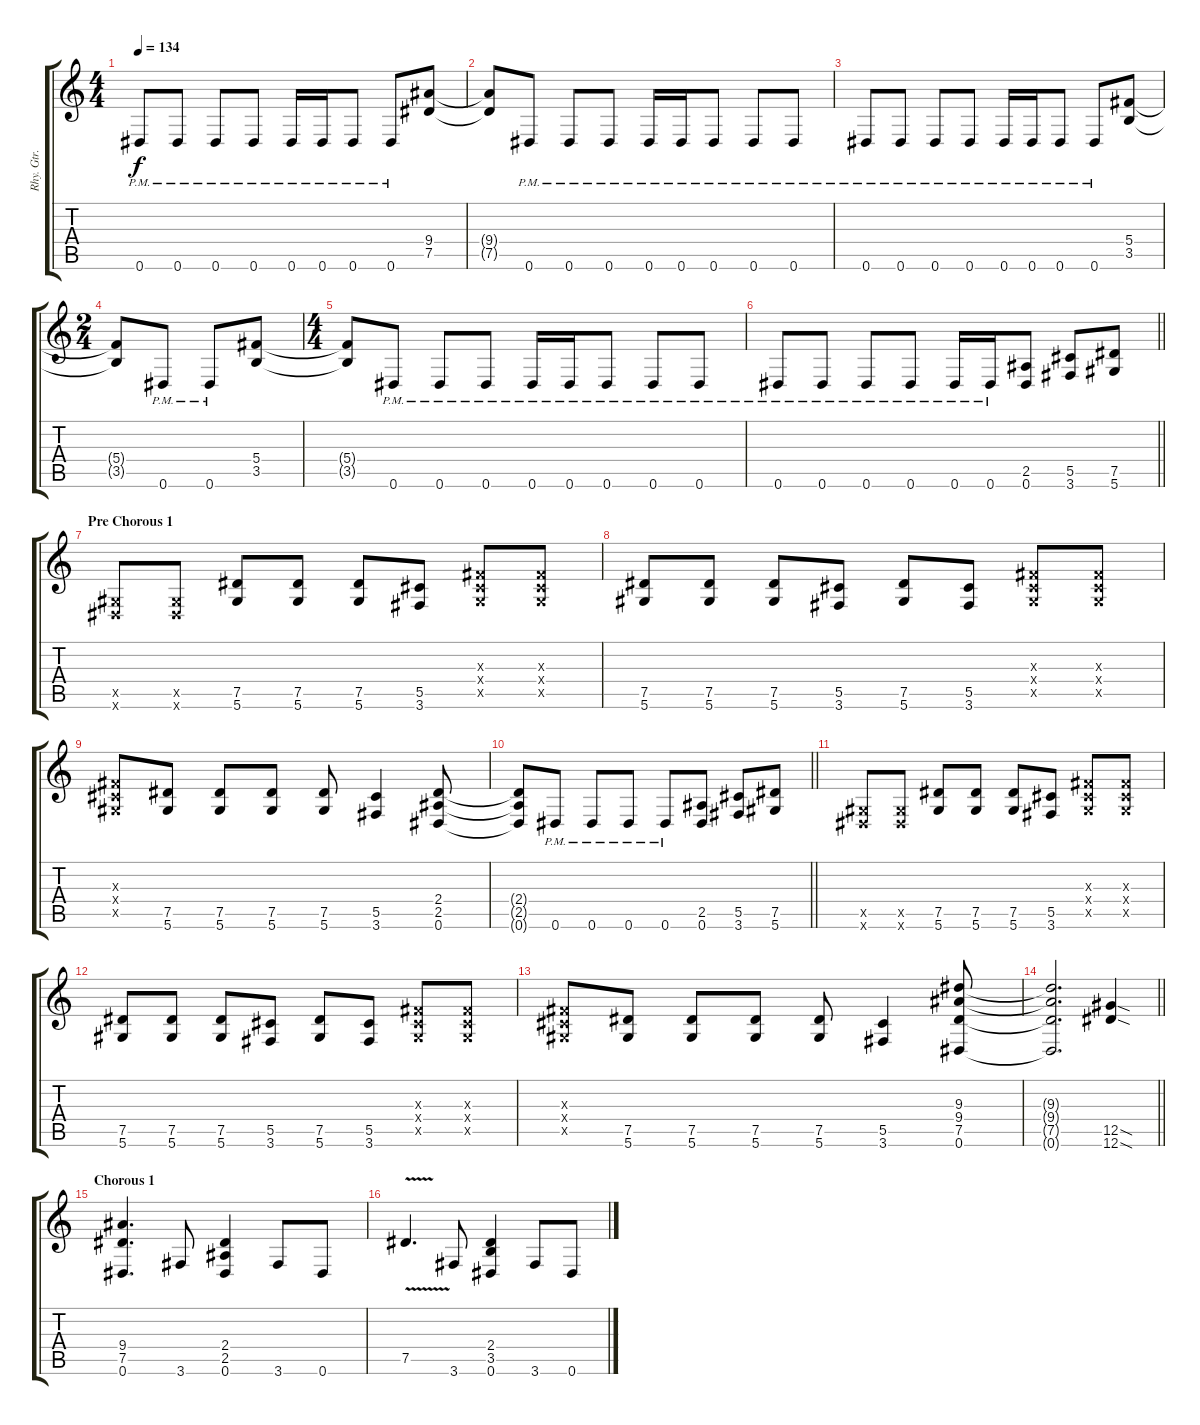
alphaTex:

\track ("Rhy. Gtr. 1" "Rhy. Gtr. ") {instrument distortionguitar}
\staff {score tabs}
\tuning (Eb4 Bb3 Gb3 Db3 Ab2 Eb2) {hide}
\ts (4 4)
\tempo 134
\clef g2
\ks c
0.6{pm}.8{dy f} 0.6{pm}.8 0.6{pm}.8 0.6{pm}.8 0.6{pm}.16 0.6{pm}.16 0.6{pm}.8 0.6{pm}.8 (9.4 7.5).8 |
(9.4{t} 7.5{t}).8 0.6{pm}.8 0.6{pm}.8 0.6{pm}.8 0.6{pm}.16 0.6{pm}.16 0.6{pm}.8 0.6{pm}.8 0.6{pm}.8 |
0.6{pm}.8 0.6{pm}.8 0.6{pm}.8 0.6{pm}.8 0.6{pm}.16 0.6{pm}.16 0.6{pm}.8 0.6{pm}.8 (5.4 3.5).8 |
\ts (2 4)
(5.4{t} 3.5{t}).8 0.6{pm}.8 0.6{pm}.8 (5.4 3.5).8 |
\ts (4 4)
(5.4{t} 3.5{t}).8 0.6{pm}.8 0.6{pm}.8 0.6{pm}.8 0.6{pm}.16 0.6{pm}.16 0.6{pm}.8 0.6{pm}.8 0.6{pm}.8 |
\barLineRight lightlight
0.6{pm}.8 0.6{pm}.8 0.6{pm}.8 0.6{pm}.8 0.6{pm}.16 0.6{pm}.16 (2.5 0.6).8 (5.5 3.6).8 (7.5 5.6).8 |
\section ("" "Pre Chorous 1")
(0.5{x} 0.6{x}).8 (0.5{x} 0.6{x}).8 (7.5 5.6).8 (7.5 5.6).8 (7.5 5.6).8 (5.5 3.6).8 (0.3{x} 0.4{x} 0.5{x}).8 (0.3{x} 0.4{x} 0.5{x}).8 |
(7.5 5.6).8 (7.5 5.6).8 (7.5 5.6).8 (5.5 3.6).8 (7.5 5.6).8 (5.5 3.6).8 (0.3{x} 0.4{x} 0.5{x}).8 (0.3{x} 0.4{x} 0.5{x}).8 |
(0.3{x} 0.4{x} 0.5{x}).8 (7.5 5.6).8 (7.5 5.6).8 (7.5 5.6).8 (7.5 5.6).8 (5.5 3.6).4 (2.4 2.5 0.6).8 |
\barLineRight lightlight
(2.4{t} 2.5{t} 0.6{t}).8 0.6{pm}.8 0.6{pm}.8 0.6{pm}.8 0.6{pm}.8 (2.5 0.6).8 (5.5 3.6).8 (7.5 5.6).8 |
(0.5{x} 0.6{x}).8 (0.5{x} 0.6{x}).8 (7.5 5.6).8 (7.5 5.6).8 (7.5 5.6).8 (5.5 3.6).8 (0.3{x} 0.4{x} 0.5{x}).8 (0.3{x} 0.4{x} 0.5{x}).8 |
(7.5 5.6).8 (7.5 5.6).8 (7.5 5.6).8 (5.5 3.6).8 (7.5 5.6).8 (5.5 3.6).8 (0.3{x} 0.4{x} 0.5{x}).8 (0.3{x} 0.4{x} 0.5{x}).8 |
(0.3{x} 0.4{x} 0.5{x}).8 (7.5 5.6).8 (7.5 5.6).8 (7.5 5.6).8 (7.5 5.6).8 (5.5 3.6).4 (9.3 9.4 7.5 0.6).8 |
\barLineRight lightlight
(9.3{t} 9.4{t} 7.5{t} 0.6{t}).2{d} (12.5{sod} 12.6{sod}).4 |
\section ("" "Chorous 1")
(9.4 7.5 0.6).4{d} 3.6.8 (2.4 2.5 0.6).4 3.6.8 0.6.8 |
7.5{v}.4{d} 3.6.8 (2.4 3.5 0.6).4 3.6.8 0.6.8
